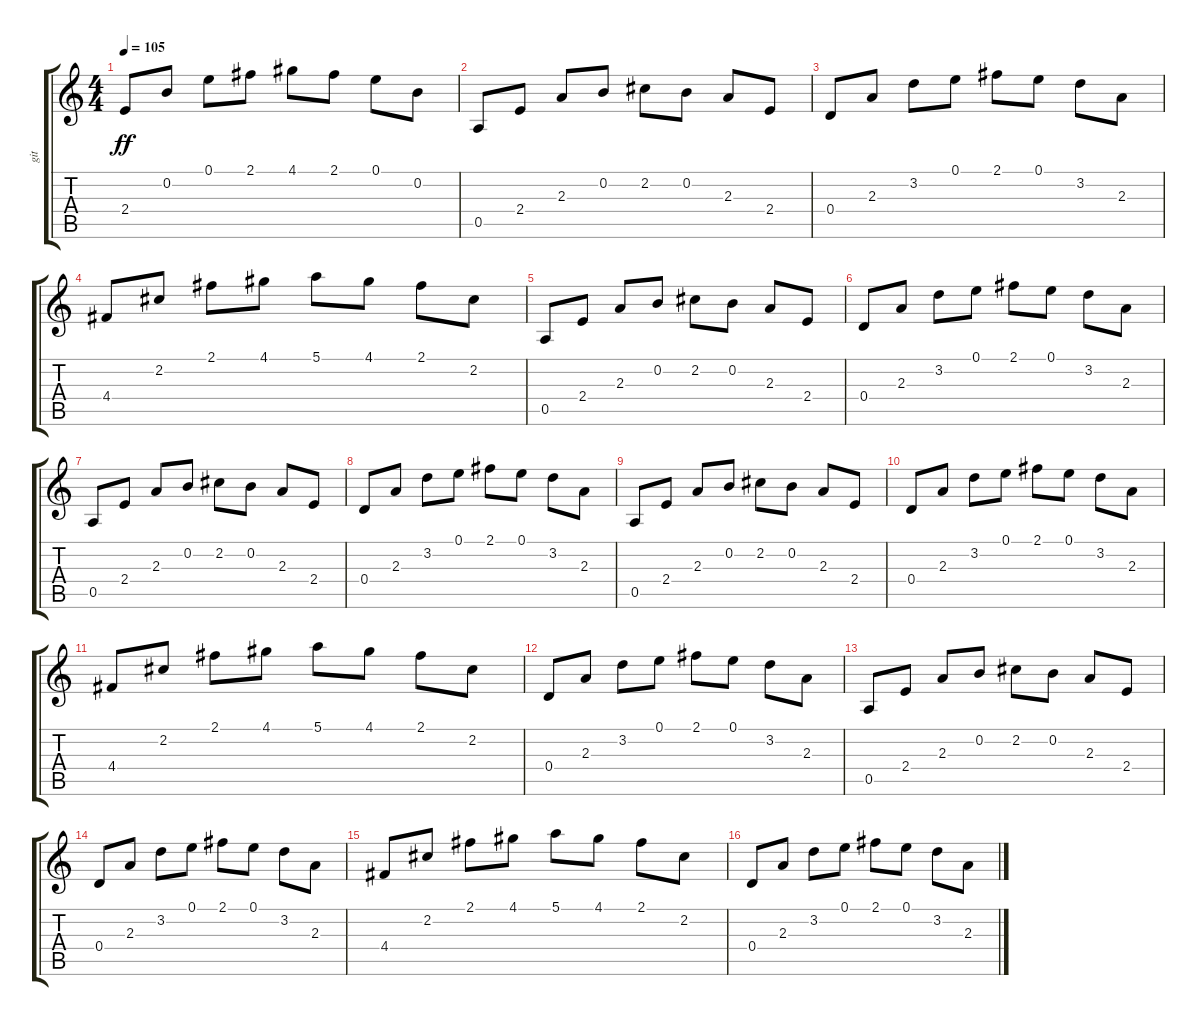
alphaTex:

\track ("git" "git") {instrument electricguitarclean}
\staff {score tabs}
\tuning (E4 B3 G3 D3 A2 E2) {hide}
\ts (4 4)
\tempo 105
\clef g2
\ks c
2.4.8{dy ff} 0.2.8 0.1.8 2.1.8 4.1.8 2.1.8 0.1.8 0.2.8 |
0.5.8 2.4.8 2.3.8 0.2.8 2.2.8 0.2.8 2.3.8 2.4.8 |
0.4.8 2.3.8 3.2.8 0.1.8 2.1.8 0.1.8 3.2.8 2.3.8 |
4.4.8 2.2.8 2.1.8 4.1.8 5.1.8 4.1.8 2.1.8 2.2.8 |
0.5.8 2.4.8 2.3.8 0.2.8 2.2.8 0.2.8 2.3.8 2.4.8 |
0.4.8 2.3.8 3.2.8 0.1.8 2.1.8 0.1.8 3.2.8 2.3.8 |
0.5.8 2.4.8 2.3.8 0.2.8 2.2.8 0.2.8 2.3.8 2.4.8 |
0.4.8 2.3.8 3.2.8 0.1.8 2.1.8 0.1.8 3.2.8 2.3.8 |
0.5.8 2.4.8 2.3.8 0.2.8 2.2.8 0.2.8 2.3.8 2.4.8 |
0.4.8 2.3.8 3.2.8 0.1.8 2.1.8 0.1.8 3.2.8 2.3.8 |
4.4.8 2.2.8 2.1.8 4.1.8 5.1.8 4.1.8 2.1.8 2.2.8 |
0.4.8 2.3.8 3.2.8 0.1.8 2.1.8 0.1.8 3.2.8 2.3.8 |
0.5.8 2.4.8 2.3.8 0.2.8 2.2.8 0.2.8 2.3.8 2.4.8 |
0.4.8 2.3.8 3.2.8 0.1.8 2.1.8 0.1.8 3.2.8 2.3.8 |
4.4.8 2.2.8 2.1.8 4.1.8 5.1.8 4.1.8 2.1.8 2.2.8 |
0.4.8 2.3.8 3.2.8 0.1.8 2.1.8 0.1.8 3.2.8 2.3.8
